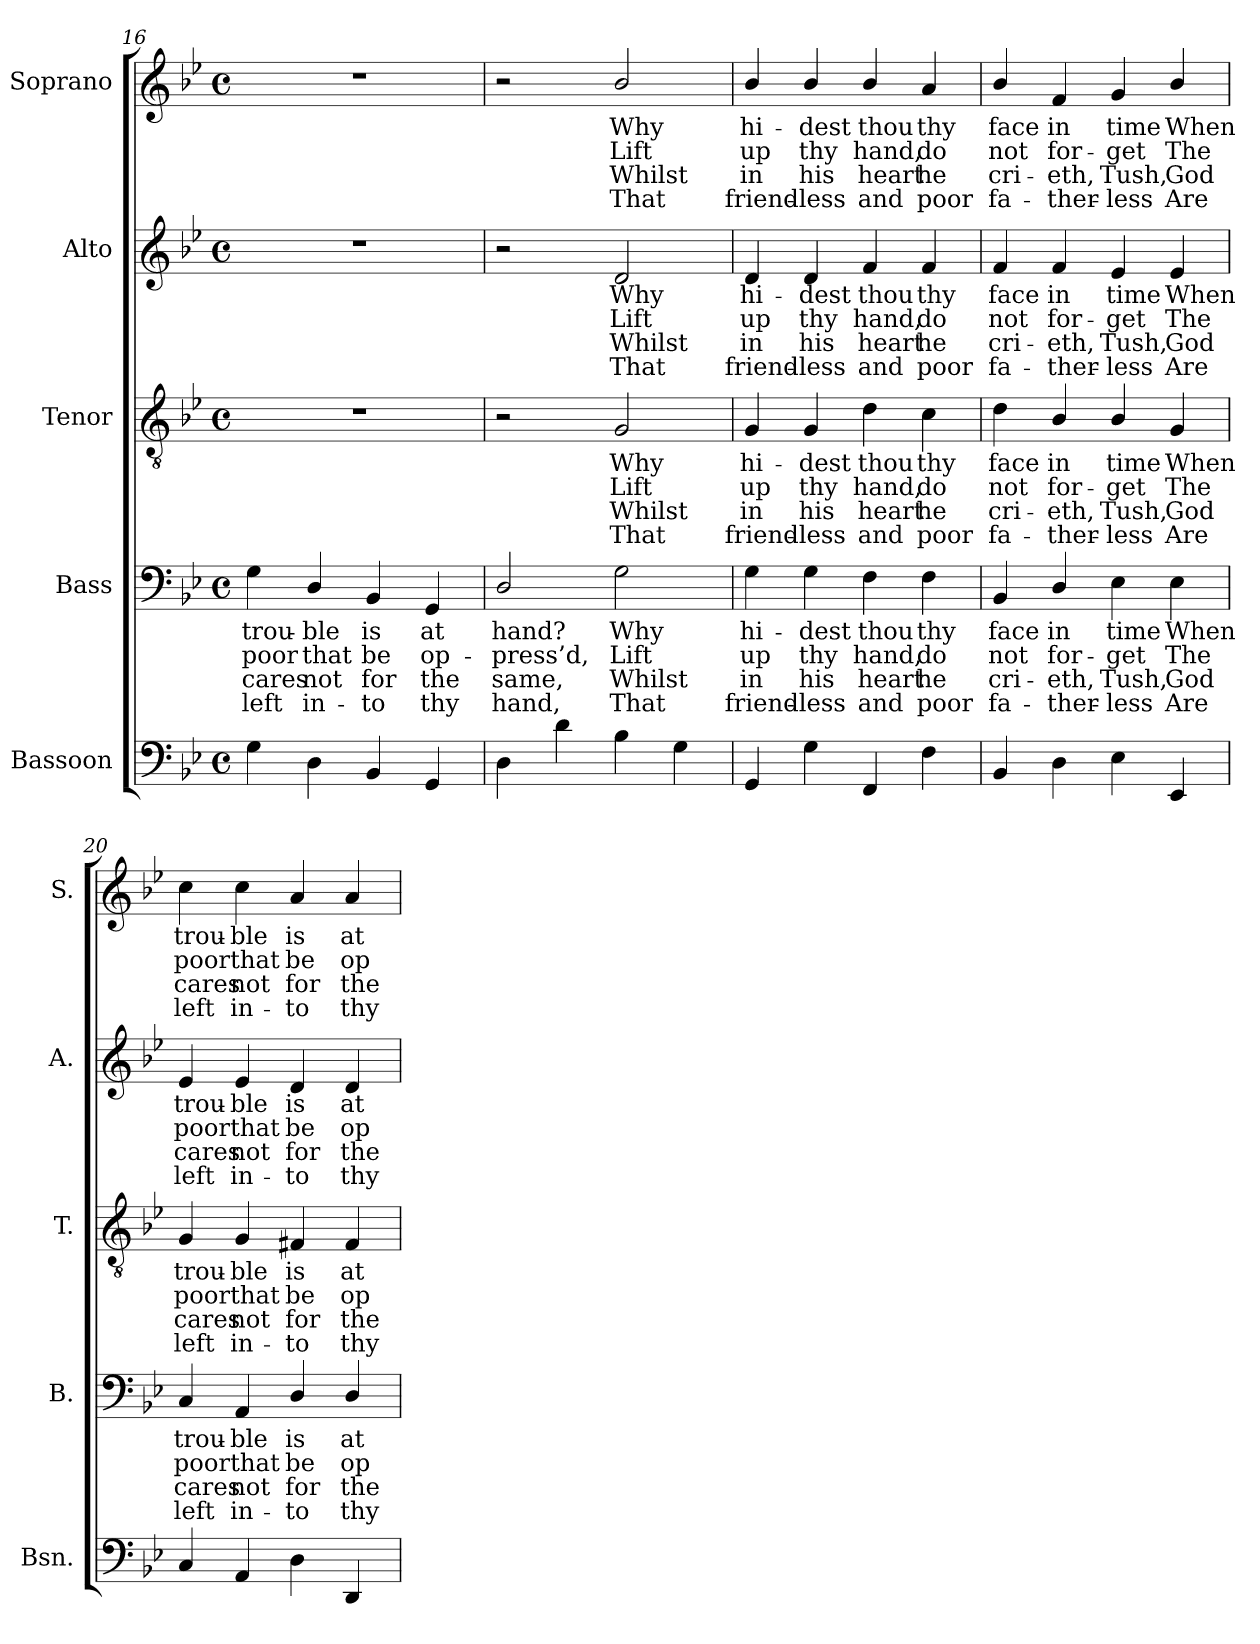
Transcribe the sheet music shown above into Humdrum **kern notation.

**kern	**kern	**text	**text	**text	**text	**kern	**text	**text	**text	**text	**kern	**text	**text	**text	**text	**kern	**text	**text	**text	**text
*part5	*part4	*part4	*part4	*part4	*part4	*part3	*part3	*part3	*part3	*part3	*part2	*part2	*part2	*part2	*part2	*part1	*part1	*part1	*part1	*part1
*staff5	*staff4	*staff4	*staff4	*staff4	*staff4	*staff3	*staff3	*staff3	*staff3	*staff3	*staff2	*staff2	*staff2	*staff2	*staff2	*staff1	*staff1	*staff1	*staff1	*staff1
*I"Bassoon	*I"Bass	*	*	*	*	*I"Tenor	*	*	*	*	*I"Alto	*	*	*	*	*I"Soprano	*	*	*	*
*I'Bsn.	*I'B.	*	*	*	*	*I'T.	*	*	*	*	*I'A.	*	*	*	*	*I'S.	*	*	*	*
*clefF4	*clefF4	*	*	*	*	*clefGv2	*	*	*	*	*clefG2	*	*	*	*	*clefG2	*	*	*	*
*	*	*	*	*	*	*ITrd7c12	*	*	*	*	*	*	*	*	*	*	*	*	*	*
*k[b-e-]	*k[b-e-]	*	*	*	*	*k[b-e-]	*	*	*	*	*k[b-e-]	*	*	*	*	*k[b-e-]	*	*	*	*
*B-:	*B-:	*	*	*	*	*B-:	*	*	*	*	*B-:	*	*	*	*	*B-:	*	*	*	*
*M4/4	*M4/4	*	*	*	*	*M4/4	*	*	*	*	*M4/4	*	*	*	*	*M4/4	*	*	*	*
*met(c)	*met(c)	*	*	*	*	*met(c)	*	*	*	*	*met(c)	*	*	*	*	*met(c)	*	*	*	*
=16	=16	=16	=16	=16	=16	=16	=16	=16	=16	=16	=16	=16	=16	=16	=16	=16	=16	=16	=16	=16
!	!	!LO:LY:b:color=#000000	!LO:LY:b:color=#000000	!LO:LY:b:color=#000000	!LO:LY:b:color=#000000	!	!	!	!	!	!	!	!	!	!	!	!	!	!	!
4Gi\	4Gi\	trou-	poor	cares	left	1r	.	.	.	.	1r	.	.	.	.	1r	.	.	.	.
!	!	!LO:LY:b:color=#000000	!LO:LY:b:color=#000000	!LO:LY:b:color=#000000	!LO:LY:b:color=#000000	!	!	!	!	!	!	!	!	!	!	!	!	!	!	!
4Di\	4Di/	-ble	that	-not	in-	.	.	.	.	.	.	.	.	.	.	.	.	.	.	.
!	!	!LO:LY:b:color=#000000	!LO:LY:b:color=#000000	!LO:LY:b:color=#000000	!LO:LY:b:color=#000000	!	!	!	!	!	!	!	!	!	!	!	!	!	!	!
4BB-i/	4BB-i/	is	be	for	to	.	.	.	.	.	.	.	.	.	.	.	.	.	.	.
!	!	!LO:LY:b:color=#000000	!LO:LY:b:color=#000000	!LO:LY:b:color=#000000	!LO:LY:b:color=#000000	!	!	!	!	!	!	!	!	!	!	!	!	!	!	!
4GGi/	4GGi/	at	op-	the	thy	.	.	.	.	.	.	.	.	.	.	.	.	.	.	.
=17	=17	=17	=17	=17	=17	=17	=17	=17	=17	=17	=17	=17	=17	=17	=17	=17	=17	=17	=17	=17
!	!	!LO:LY:b:color=#000000	!LO:LY:b:color=#000000	!LO:LY:b:color=#000000	!LO:LY:b:color=#000000	!	!	!	!	!	!	!	!	!	!	!	!	!	!	!
4Di\	2Di/	hand?	-press’d,	same,	hand,	2r	.	.	.	.	2r	.	.	.	.	2r	.	.	.	.
4di\	.	.	.	.	.	.	.	.	.	.	.	.	.	.	.	.	.	.	.	.
!	!	!LO:LY:b:color=#000000	!LO:LY:b:color=#000000	!LO:LY:b:color=#000000	!LO:LY:b:color=#000000	!	!	!	!	!	!	!	!	!	!	!	!	!	!	!
!	!	!	!	!	!	!	!LO:LY:b:color=#000000	!LO:LY:b:color=#000000	!LO:LY:b:color=#000000	!LO:LY:b:color=#000000	!	!	!	!	!	!	!	!	!	!
!	!	!	!	!	!	!	!	!	!	!	!	!LO:LY:b:color=#000000	!LO:LY:b:color=#000000	!LO:LY:b:color=#000000	!LO:LY:b:color=#000000	!	!	!	!	!
!	!	!	!	!	!	!	!	!	!	!	!	!	!	!	!	!	!LO:LY:b:color=#000000	!LO:LY:b:color=#000000	!LO:LY:b:color=#000000	!LO:LY:b:color=#000000
4B-i\	2Gi\	Why	Lift	Whilst	That	2GGi/	Why	Lift	Whilst	That	2di/	Why	Lift	Whilst	That	2b-i/	Why	Lift	Whilst	That
4Gi\	.	.	.	.	.	.	.	.	.	.	.	.	.	.	.	.	.	.	.	.
=18	=18	=18	=18	=18	=18	=18	=18	=18	=18	=18	=18	=18	=18	=18	=18	=18	=18	=18	=18	=18
!	!	!LO:LY:b:color=#000000	!LO:LY:b:color=#000000	!LO:LY:b:color=#000000	!LO:LY:b:color=#000000	!	!	!	!	!	!	!	!	!	!	!	!	!	!	!
!	!	!	!	!	!	!	!LO:LY:b:color=#000000	!LO:LY:b:color=#000000	!LO:LY:b:color=#000000	!LO:LY:b:color=#000000	!	!	!	!	!	!	!	!	!	!
!	!	!	!	!	!	!	!	!	!	!	!	!LO:LY:b:color=#000000	!LO:LY:b:color=#000000	!LO:LY:b:color=#000000	!LO:LY:b:color=#000000	!	!	!	!	!
!	!	!	!	!	!	!	!	!	!	!	!	!	!	!	!	!	!LO:LY:b:color=#000000	!LO:LY:b:color=#000000	!LO:LY:b:color=#000000	!LO:LY:b:color=#000000
4GGi/	4Gi\	hi-	up	-in	friend-	4GGi/	hi-	up	in	friend-	4di/	hi-	up	in	friend-	4b-i/	hi-	up	in	friend-
!	!	!LO:LY:b:color=#000000	!LO:LY:b:color=#000000	!LO:LY:b:color=#000000	!LO:LY:b:color=#000000	!	!	!	!	!	!	!	!	!	!	!	!	!	!	!
!	!	!	!	!	!	!	!LO:LY:b:color=#000000	!LO:LY:b:color=#000000	!LO:LY:b:color=#000000	!LO:LY:b:color=#000000	!	!	!	!	!	!	!	!	!	!
!	!	!	!	!	!	!	!	!	!	!	!	!LO:LY:b:color=#000000	!LO:LY:b:color=#000000	!LO:LY:b:color=#000000	!LO:LY:b:color=#000000	!	!	!	!	!
!	!	!	!	!	!	!	!	!	!	!	!	!	!	!	!	!	!LO:LY:b:color=#000000	!LO:LY:b:color=#000000	!LO:LY:b:color=#000000	!LO:LY:b:color=#000000
4Gi\	4Gi\	-dest	thy	his	less	4GGi/	-dest	thy	-his	less	4di/	-dest	thy	-his	less	4b-i/	-dest	thy	-his	less
!	!	!LO:LY:b:color=#000000	!LO:LY:b:color=#000000	!LO:LY:b:color=#000000	!LO:LY:b:color=#000000	!	!	!	!	!	!	!	!	!	!	!	!	!	!	!
!	!	!	!	!	!	!	!LO:LY:b:color=#000000	!LO:LY:b:color=#000000	!LO:LY:b:color=#000000	!LO:LY:b:color=#000000	!	!	!	!	!	!	!	!	!	!
!	!	!	!	!	!	!	!	!	!	!	!	!LO:LY:b:color=#000000	!LO:LY:b:color=#000000	!LO:LY:b:color=#000000	!LO:LY:b:color=#000000	!	!	!	!	!
!	!	!	!	!	!	!	!	!	!	!	!	!	!	!	!	!	!LO:LY:b:color=#000000	!LO:LY:b:color=#000000	!LO:LY:b:color=#000000	!LO:LY:b:color=#000000
4FFi/	4Fi\	thou	hand,	heart	and	4Di\	thou	hand,	heart	and	4fi/	thou	hand,	heart	and	4b-i/	thou	hand,	heart	and
!	!	!LO:LY:b:color=#000000	!LO:LY:b:color=#000000	!LO:LY:b:color=#000000	!LO:LY:b:color=#000000	!	!	!	!	!	!	!	!	!	!	!	!	!	!	!
!	!	!	!	!	!	!	!LO:LY:b:color=#000000	!LO:LY:b:color=#000000	!LO:LY:b:color=#000000	!LO:LY:b:color=#000000	!	!	!	!	!	!	!	!	!	!
!	!	!	!	!	!	!	!	!	!	!	!	!LO:LY:b:color=#000000	!LO:LY:b:color=#000000	!LO:LY:b:color=#000000	!LO:LY:b:color=#000000	!	!	!	!	!
!	!	!	!	!	!	!	!	!	!	!	!	!	!	!	!	!	!LO:LY:b:color=#000000	!LO:LY:b:color=#000000	!LO:LY:b:color=#000000	!LO:LY:b:color=#000000
4Fi\	4Fi\	thy	do	he	poor	4Ci\	thy	do	he	poor	4fi/	thy	do	he	poor	4ai/	thy	do	he	poor
=19	=19	=19	=19	=19	=19	=19	=19	=19	=19	=19	=19	=19	=19	=19	=19	=19	=19	=19	=19	=19
!	!	!LO:LY:b:color=#000000	!LO:LY:b:color=#000000	!LO:LY:b:color=#000000	!LO:LY:b:color=#000000	!	!	!	!	!	!	!	!	!	!	!	!	!	!	!
!	!	!	!	!	!	!	!LO:LY:b:color=#000000	!LO:LY:b:color=#000000	!LO:LY:b:color=#000000	!LO:LY:b:color=#000000	!	!	!	!	!	!	!	!	!	!
!	!	!	!	!	!	!	!	!	!	!	!	!LO:LY:b:color=#000000	!LO:LY:b:color=#000000	!LO:LY:b:color=#000000	!LO:LY:b:color=#000000	!	!	!	!	!
!	!	!	!	!	!	!	!	!	!	!	!	!	!	!	!	!	!LO:LY:b:color=#000000	!LO:LY:b:color=#000000	!LO:LY:b:color=#000000	!LO:LY:b:color=#000000
4BB-i/	4BB-i/	face	not	-cri-	fa-	4Di\	face	not	cri-	-fa-	4fi/	face	not	cri-	-fa-	4b-i/	face	not	cri-	-fa-
!	!	!LO:LY:b:color=#000000	!LO:LY:b:color=#000000	!LO:LY:b:color=#000000	!LO:LY:b:color=#000000	!	!	!	!	!	!	!	!	!	!	!	!	!	!	!
!	!	!	!	!	!	!	!LO:LY:b:color=#000000	!LO:LY:b:color=#000000	!LO:LY:b:color=#000000	!LO:LY:b:color=#000000	!	!	!	!	!	!	!	!	!	!
!	!	!	!	!	!	!	!	!	!	!	!	!LO:LY:b:color=#000000	!LO:LY:b:color=#000000	!LO:LY:b:color=#000000	!LO:LY:b:color=#000000	!	!	!	!	!
!	!	!	!	!	!	!	!	!	!	!	!	!	!	!	!	!	!LO:LY:b:color=#000000	!LO:LY:b:color=#000000	!LO:LY:b:color=#000000	!LO:LY:b:color=#000000
4Di\	4Di/	in	for-	-eth,	-ther-	4BB-i/	in	for-	-eth,	ther-	4fi/	in	for-	-eth,	ther-	4fi/	in	for-	-eth,	ther-
!	!	!LO:LY:b:color=#000000	!LO:LY:b:color=#000000	!LO:LY:b:color=#000000	!LO:LY:b:color=#000000	!	!	!	!	!	!	!	!	!	!	!	!	!	!	!
!	!	!	!	!	!	!	!LO:LY:b:color=#000000	!LO:LY:b:color=#000000	!LO:LY:b:color=#000000	!LO:LY:b:color=#000000	!	!	!	!	!	!	!	!	!	!
!	!	!	!	!	!	!	!	!	!	!	!	!LO:LY:b:color=#000000	!LO:LY:b:color=#000000	!LO:LY:b:color=#000000	!LO:LY:b:color=#000000	!	!	!	!	!
!	!	!	!	!	!	!	!	!	!	!	!	!	!	!	!	!	!LO:LY:b:color=#000000	!LO:LY:b:color=#000000	!LO:LY:b:color=#000000	!LO:LY:b:color=#000000
4E-i\	4E-i\	time	-get	Tush,	less	4BB-i/	time	-get	-Tush,	less	4e-i/	time	-get	-Tush,	less	4gi/	time	-get	-Tush,	less
!	!	!LO:LY:b:color=#000000	!LO:LY:b:color=#000000	!LO:LY:b:color=#000000	!LO:LY:b:color=#000000	!	!	!	!	!	!	!	!	!	!	!	!	!	!	!
!	!	!	!	!	!	!	!LO:LY:b:color=#000000	!LO:LY:b:color=#000000	!LO:LY:b:color=#000000	!LO:LY:b:color=#000000	!	!	!	!	!	!	!	!	!	!
!	!	!	!	!	!	!	!	!	!	!	!	!LO:LY:b:color=#000000	!LO:LY:b:color=#000000	!LO:LY:b:color=#000000	!LO:LY:b:color=#000000	!	!	!	!	!
!	!	!	!	!	!	!	!	!	!	!	!	!	!	!	!	!	!LO:LY:b:color=#000000	!LO:LY:b:color=#000000	!LO:LY:b:color=#000000	!LO:LY:b:color=#000000
4EE-i/	4E-i\	When	The	God	Are	4GGi/	When	The	God	Are	4e-i/	When	The	God	Are	4b-i/	When	The	God	Are
=20	=20	=20	=20	=20	=20	=20	=20	=20	=20	=20	=20	=20	=20	=20	=20	=20	=20	=20	=20	=20
!	!	!LO:LY:b:color=#000000	!LO:LY:b:color=#000000	!LO:LY:b:color=#000000	!LO:LY:b:color=#000000	!	!	!	!	!	!	!	!	!	!	!	!	!	!	!
!	!	!	!	!	!	!	!LO:LY:b:color=#000000	!LO:LY:b:color=#000000	!LO:LY:b:color=#000000	!LO:LY:b:color=#000000	!	!	!	!	!	!	!	!	!	!
!	!	!	!	!	!	!	!	!	!	!	!	!LO:LY:b:color=#000000	!LO:LY:b:color=#000000	!LO:LY:b:color=#000000	!LO:LY:b:color=#000000	!	!	!	!	!
!	!	!	!	!	!	!	!	!	!	!	!	!	!	!	!	!	!LO:LY:b:color=#000000	!LO:LY:b:color=#000000	!LO:LY:b:color=#000000	!LO:LY:b:color=#000000
4Ci/	4Ci/	trou-	poor	cares	left	4GGi/	trou-	poor	cares	left	4e-i/	trou-	poor	cares	left	4cci\	trou-	poor	cares	left
!	!	!LO:LY:b:color=#000000	!LO:LY:b:color=#000000	!LO:LY:b:color=#000000	!LO:LY:b:color=#000000	!	!	!	!	!	!	!	!	!	!	!	!	!	!	!
!	!	!	!	!	!	!	!LO:LY:b:color=#000000	!LO:LY:b:color=#000000	!LO:LY:b:color=#000000	!LO:LY:b:color=#000000	!	!	!	!	!	!	!	!	!	!
!	!	!	!	!	!	!	!	!	!	!	!	!LO:LY:b:color=#000000	!LO:LY:b:color=#000000	!LO:LY:b:color=#000000	!LO:LY:b:color=#000000	!	!	!	!	!
!	!	!	!	!	!	!	!	!	!	!	!	!	!	!	!	!	!LO:LY:b:color=#000000	!LO:LY:b:color=#000000	!LO:LY:b:color=#000000	!LO:LY:b:color=#000000
4AAi/	4AAi/	-ble	that	-not	in-	4GGi/	-ble	that	not	in-	4e-i/	-ble	that	not	in-	4cci\	-ble	that	not	in-
!	!	!LO:LY:b:color=#000000	!LO:LY:b:color=#000000	!LO:LY:b:color=#000000	!LO:LY:b:color=#000000	!	!	!	!	!	!	!	!	!	!	!	!	!	!	!
!	!	!	!	!	!	!	!LO:LY:b:color=#000000	!LO:LY:b:color=#000000	!LO:LY:b:color=#000000	!LO:LY:b:color=#000000	!	!	!	!	!	!	!	!	!	!
!	!	!	!	!	!	!	!	!	!	!	!	!LO:LY:b:color=#000000	!LO:LY:b:color=#000000	!LO:LY:b:color=#000000	!LO:LY:b:color=#000000	!	!	!	!	!
!	!	!	!	!	!	!	!	!	!	!	!	!	!	!	!	!	!LO:LY:b:color=#000000	!LO:LY:b:color=#000000	!LO:LY:b:color=#000000	!LO:LY:b:color=#000000
4Di\	4Di/	is	be	for	to	4FF#Xi/	is	be	-for	to	4di/	is	be	-for	to	4ai/	is	be	-for	to
!	!	!LO:LY:b:color=#000000	!LO:LY:b:color=#000000	!LO:LY:b:color=#000000	!LO:LY:b:color=#000000	!	!	!	!	!	!	!	!	!	!	!	!	!	!	!
!	!	!	!	!	!	!	!LO:LY:b:color=#000000	!LO:LY:b:color=#000000	!LO:LY:b:color=#000000	!LO:LY:b:color=#000000	!	!	!	!	!	!	!	!	!	!
!	!	!	!	!	!	!	!	!	!	!	!	!LO:LY:b:color=#000000	!LO:LY:b:color=#000000	!LO:LY:b:color=#000000	!LO:LY:b:color=#000000	!	!	!	!	!
!	!	!	!	!	!	!	!	!	!	!	!	!	!	!	!	!	!LO:LY:b:color=#000000	!LO:LY:b:color=#000000	!LO:LY:b:color=#000000	!LO:LY:b:color=#000000
4DDi/	4Di/	at	op-	the	thy	4FF#i/	at	op-	the	thy	4di/	at	op-	the	thy	4ai/	at	op-	the	thy
=	=	=	=	=	=	=	=	=	=	=	=	=	=	=	=	=	=	=	=	=
*-	*-	*-	*-	*-	*-	*-	*-	*-	*-	*-	*-	*-	*-	*-	*-	*-	*-	*-	*-	*-
